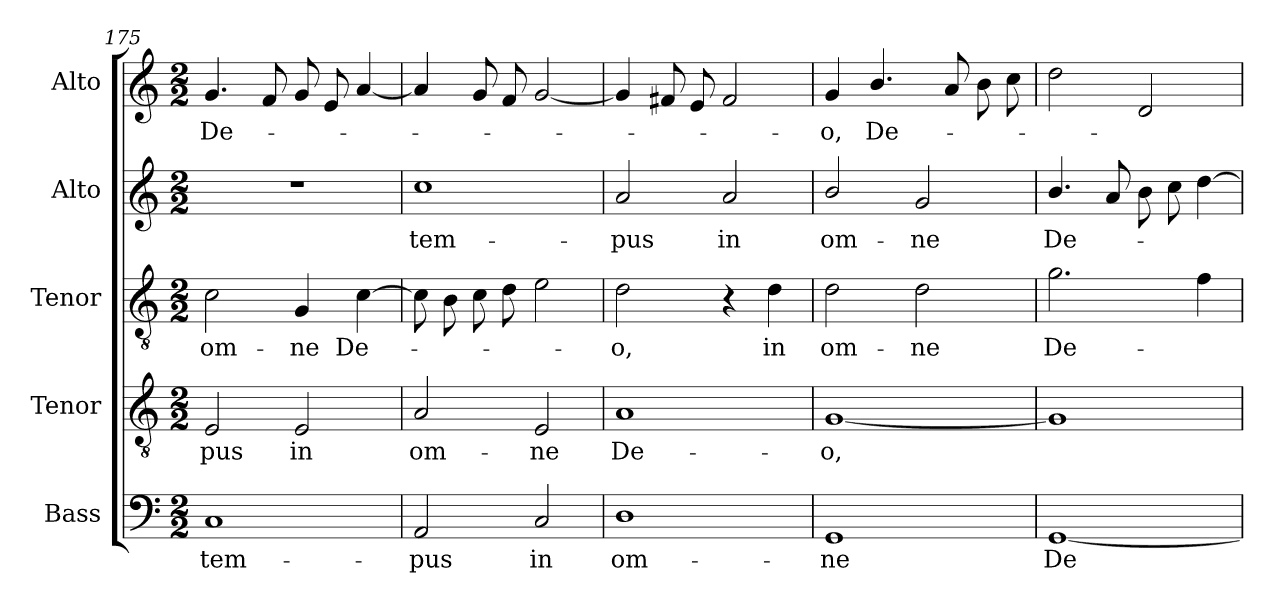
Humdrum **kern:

**kern	**text	**kern	**text	**kern	**text	**kern	**text	**kern	**text
*part5	*part5	*part4	*part4	*part3	*part3	*part2	*part2	*part1	*part1
*staff5	*staff5	*staff4	*staff4	*staff3	*staff3	*staff2	*staff2	*staff1	*staff1
*I"Bass	*	*I"Tenor	*	*I"Tenor	*	*I"Alto	*	*I"Alto	*
*I'B.	*	*	*	*I'T.	*	*I'A.	*	*I'A.	*
*clefF4	*	*clefGv2	*	*clefGv2	*	*clefG2	*	*clefG2	*
*	*	*ITrd7c12	*	*ITrd7c12	*	*	*	*	*
*k[]	*	*k[]	*	*k[]	*	*k[]	*	*k[]	*
*C:	*	*C:	*	*C:	*	*C:	*	*C:	*
*M2/2	*	*M2/2	*	*M2/2	*	*M2/2	*	*M2/2	*
=175	=175	=175	=175	=175	=175	=175	=175	=175	=175
!	!LO:LY:b:color=#000000	!	!	!	!	!	!	!	!
!	!	!	!LO:LY:b:color=#000000	!	!	!	!	!	!
!	!	!	!	!	!LO:LY:b:color=#000000	!	!	!	!
!	!	!	!	!	!	!	!	!	!LO:LY:b:color=#000000
1Ci	tem-	2EEi/	-pus	2Ci\	om-	1r	.	4.gi/	De-
.	.	.	.	.	.	.	.	8fi/	.
!	!	!	!LO:LY:b:color=#000000	!	!	!	!	!	!
!	!	!	!	!	!LO:LY:b:color=#000000	!	!	!	!
.	.	2EEi/	in	4GGi/	-ne	.	.	8gi/	.
.	.	.	.	.	.	.	.	8ei/	.
!	!	!	!	!	!LO:LY:b:color=#000000	!	!	!	!
.	.	.	.	[4Ci\	De-	.	.	[4ai/	.
!!LO:PB:g=z
=176	=176	=176	=176	=176	=176	=176	=176	=176	=176
!	!LO:LY:b:color=#000000	!	!	!	!	!	!	!	!
!	!	!	!LO:LY:b:color=#000000	!	!	!	!	!	!
!	!	!	!	!	!	!	!LO:LY:b:color=#000000	!	!
2AAi/	-pus	2AAi/	om-	8Ci\]	.	1cci	tem-	4ai/]	.
.	.	.	.	8BBi\	.	.	.	.	.
.	.	.	.	8Ci\	.	.	.	8gi/	.
.	.	.	.	8Di\	.	.	.	8fi/	.
!	!LO:LY:b:color=#000000	!	!	!	!	!	!	!	!
!	!	!	!LO:LY:b:color=#000000	!	!	!	!	!	!
2Ci/	in	2EEi/	-ne	2Ei\	.	.	.	[2gi/	.
=177	=177	=177	=177	=177	=177	=177	=177	=177	=177
!	!LO:LY:b:color=#000000	!	!	!	!	!	!	!	!
!	!	!	!LO:LY:b:color=#000000	!	!	!	!	!	!
!	!	!	!	!	!LO:LY:b:color=#000000	!	!	!	!
!	!	!	!	!	!	!	!LO:LY:b:color=#000000	!	!
1Di	om-	1AAi	De-	2Di\	-o,	2ai/	-pus	4gi/]	.
.	.	.	.	.	.	.	.	8f#Xi/	.
.	.	.	.	.	.	.	.	8ei/	.
!	!	!	!	!	!	!	!LO:LY:b:color=#000000	!	!
.	.	.	.	4r	.	2ai/	in	2f#i/	.
!	!	!	!	!	!LO:LY:b:color=#000000	!	!	!	!
.	.	.	.	4Di\	in	.	.	.	.
=178	=178	=178	=178	=178	=178	=178	=178	=178	=178
!	!LO:LY:b:color=#000000	!	!	!	!	!	!	!	!
!	!	!	!LO:LY:b:color=#000000	!	!	!	!	!	!
!	!	!	!	!	!LO:LY:b:color=#000000	!	!	!	!
!	!	!	!	!	!	!	!LO:LY:b:color=#000000	!	!
!	!	!	!	!	!	!	!	!	!LO:LY:b:color=#000000
1GGi	-ne	[1GGi	-o,	2Di\	om-	2bi/	om-	4gi/	-o,
!	!	!	!	!	!	!	!	!	!LO:LY:b:color=#000000
.	.	.	.	.	.	.	.	4.bi/	De-
!	!	!	!	!	!LO:LY:b:color=#000000	!	!	!	!
!	!	!	!	!	!	!	!LO:LY:b:color=#000000	!	!
.	.	.	.	2Di\	-ne	2gi/	-ne	.	.
.	.	.	.	.	.	.	.	8ai/	.
.	.	.	.	.	.	.	.	8bi\	.
.	.	.	.	.	.	.	.	8cci\	.
=179	=179	=179	=179	=179	=179	=179	=179	=179	=179
!	!LO:LY:b:color=#000000	!	!	!	!	!	!	!	!
!	!	!	!	!	!LO:LY:b:color=#000000	!	!	!	!
!	!	!	!	!	!	!	!LO:LY:b:color=#000000	!	!
[1GGi	De-	1GGi]	.	2.Gi\	De-	4.bi/	De-	2ddi\	.
.	.	.	.	.	.	8ai/	.	.	.
.	.	.	.	.	.	8bi\	.	2di/	.
.	.	.	.	.	.	8cci\	.	.	.
.	.	.	.	4Fi\	.	[4ddi\	.	.	.
=	=	=	=	=	=	=	=	=	=
*-	*-	*-	*-	*-	*-	*-	*-	*-	*-
